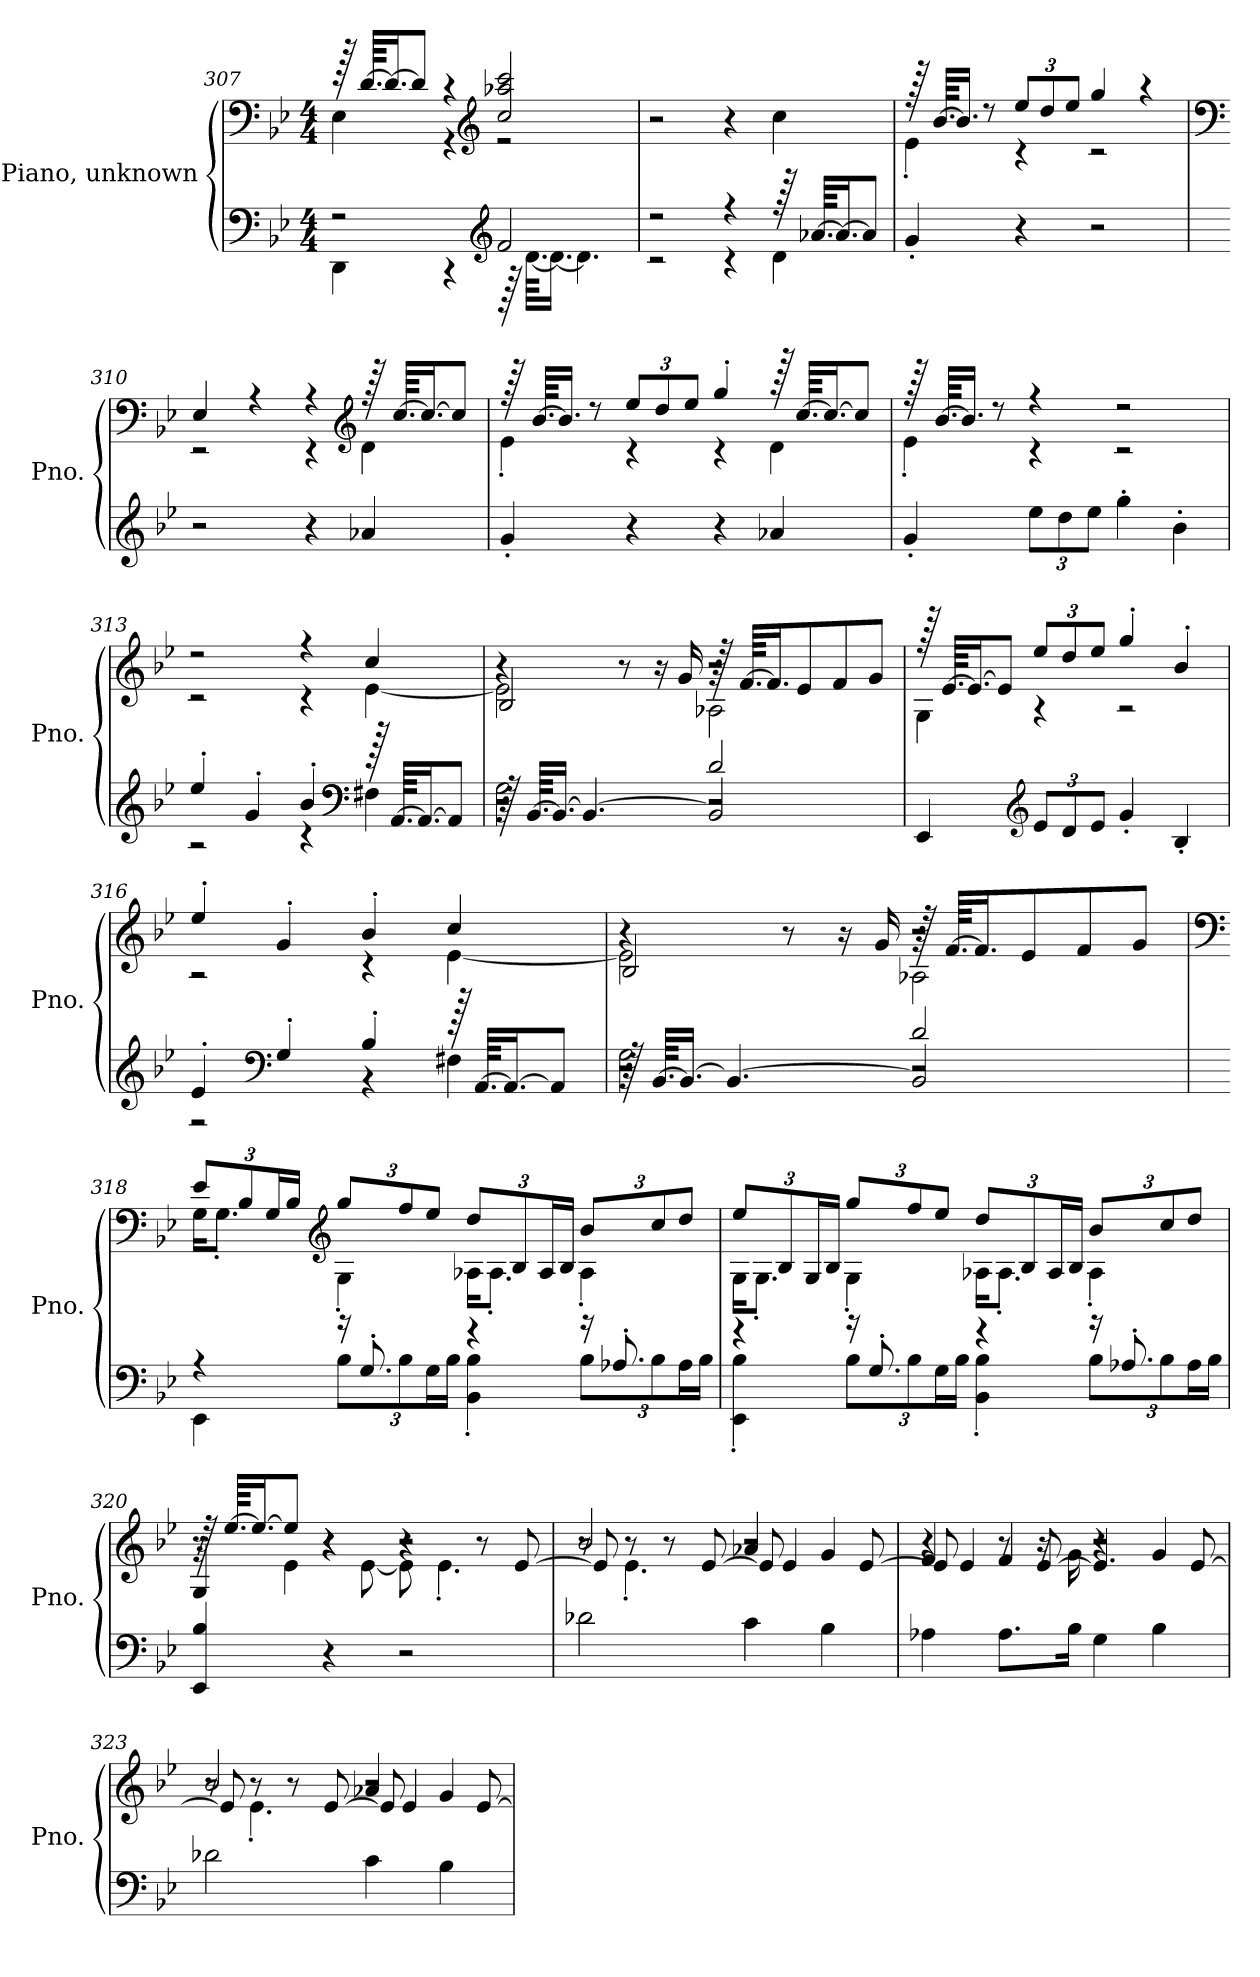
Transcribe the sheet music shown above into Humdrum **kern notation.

**kern	**kern
*part1	*part1
*staff2	*staff1
*I"Piano, unknown	*
*I'Pno.	*
*clefF4	*clefF4
*k[b-e-]	*k[b-e-]
*M4/4	*M4/4
=307	=307
*^	*^
2r	4DD\	128r	4E-\
.	.	[64.d/KKLL	.
.	.	16.d/J_	.
.	.	8d/J]	.
.	4r	4r	4r
*clefG2	*	*clefG2	*
2f/	128r	2cc/ 2aa-X/ 2ccc/	2r
.	[64.d\KKLL	.	.
.	16.d\JJ_	.	.
.	4.d\]	.	.
*	*	*v	*v
!!LO:LB:g=z
=308	=308	=308
2r	2r	2r
4r	4r	4r
128r	4d\	4cc\
[64.a-X/KKLL	.	.
16.a-/J_	.	.
8a-/J]	.	.
*v	*v	*
=309	=309
*	*^
4g'/	128r	4e-'\
.	[64.b-/KKLL	.
.	16.b-/JJ]	.
.	8r	.
*	*Xbrackettup	*
4r	12ee-/L	4r
.	12dd/	.
.	12ee-/J	.
2r	4gg/	2r
.	4r	.
=310	=310	=310
*	*clefF4	*
2r	4E-/	2r
.	4r	.
4r	4r	4r
*	*clefG2	*
4a-X/	128r	4d\
.	[64.cc/KKLL	.
.	16.cc/J_	.
.	8cc/J]	.
!!LO:LB:g=z	!!
=311	=311	=311
4g'/	128r	4e-'\
.	[64.b-/KKLL	.
.	16.b-/JJ]	.
.	8r	.
4r	12ee-/L	4r
.	12dd/	.
.	12ee-/J	.
4r	4gg'/	4r
4a-X/	128r	4d\
.	[64.cc/KKLL	.
.	16.cc/J_	.
.	8cc/J]	.
=312	=312	=312
4g'/	128r	4e-'\
.	[64.b-/KKLL	.
.	16.b-/JJ]	.
.	8r	.
*Xbrackettup	*	*
12ee-\L	4r	4r
12dd\	.	.
12ee-\J	.	.
4gg'\	2r	2r
4b-'\	.	.
=313	=313	=313
*^	*	*
4ee-'/	2r	2r	2r
4g'/	.	.	.
4b-'/	4r	4r	4r
*clefF4	*	*	*
128r	4F#X\	4cc/	[4e-\
[64.AA/KKLL	.	.	.
16.AA/J_	.	.	.
8AA/J]	.	.	.
!!LO:LB:g=z
=314	=314	=314	=314
*	*^	*	*^
2r	2G\	128r	4r	2e-\]	2B-/
.	.	[64.BB-/KKLL	.	.	.
.	.	16.BB-/JJ_	.	.	.
.	.	4.BB-/_	.	.	.
.	.	.	8r	.	.
.	.	.	16r	.	.
.	.	.	16g/	.	.
2d/	2r	2BB-/]	128r	2A-X\	2r
.	.	.	[64.f/KKLL	.	.
.	.	.	16.f/J]	.	.
.	.	.	8e-/	.	.
.	.	.	8f/	.	.
.	.	.	8g/J	.	.
*v	*v	*v	*	*	*
*	*	*v	*v
=315	=315	=315
4EE-/	128r	4G\
.	[64.e-/KKLL	.
.	16.e-/J_	.
.	8e-/J]	.
*clefG2	*	*
12e-/L	12ee-/L	4r
12d/	12dd/	.
12e-/J	12ee-/J	.
4g'/	4gg'/	2r
4B-'/	4b-'/	.
=316	=316	=316
*^	*	*
4e-'/	2r	4ee-'/	2r
*clefF4	*	*	*
4G'/	.	4g'/	.
4B-'/	4r	4b-'/	4r
128r	4F#X\	4cc/	[4e-\
[64.AA/KKLL	.	.	.
16.AA/J_	.	.	.
8AA/J]	.	.	.
!!LO:LB:g=z
=317	=317	=317	=317
*	*^	*	*^
2r	2G\	128r	4r	2e-\]	2B-/
.	.	[64.BB-/KKLL	.	.	.
.	.	16.BB-/JJ_	.	.	.
.	.	4.BB-/_	.	.	.
.	.	.	8r	.	.
.	.	.	16r	.	.
.	.	.	16g/	.	.
2d/	2r	2BB-/]	128r	2A-X\	2r
.	.	.	[64.f/KKLL	.	.
.	.	.	16.f/J]	.	.
.	.	.	8e-/	.	.
.	.	.	8f/	.	.
.	.	.	8g/J	.	.
*v	*v	*v	*	*	*
*	*v	*v	*v
=318	=318
*	*clefF4
*^	*^
4r	4EE-\	12e-/L	16G\KL
.	.	.	8.G'\J
.	.	12B-/	.
.	.	24G/L	.
.	.	24B-/JJ	.
*	*	*clefG2	*
16r	12B-\L	12gg/L	4G'\
8.G'/	.	.	.
.	12B-\	12ff/	.
.	24G\L	12ee-/J	.
.	24B-\JJ	.	.
4r	4BB-\' 4B-\'	12dd/L	16A-X\KL
.	.	.	8.A-'\J
.	.	12B-/	.
.	.	24A-/L	.
.	.	24B-/JJ	.
16r	12B-\L	12b-/L	4A-'\
8.A-X'/	.	.	.
.	12B-\	12cc/	.
.	24A-\L	12dd/J	.
.	24B-\JJ	.	.
!!LO:LB:g=z	!!
=319	=319	=319	=319
4r	4EE-\' 4B-\'	12ee-/L	16G\KL
.	.	.	8.G'\J
.	.	12B-/	.
.	.	24G/L	.
.	.	24B-/JJ	.
16r	12B-\L	12gg/L	4G'\
8.G'/	.	.	.
.	12B-\	12ff/	.
.	24G\L	12ee-/J	.
.	24B-\JJ	.	.
4r	4BB-\' 4B-\'	12dd/L	16A-X\KL
.	.	.	8.A-'\J
.	.	12B-/	.
.	.	24A-/L	.
.	.	24B-/JJ	.
16r	12B-\L	12b-/L	4A-'\
8.A-X'/	.	.	.
.	12B-\	12cc/	.
.	24A-\L	12dd/J	.
.	24B-\JJ	.	.
*v	*v	*	*
=320	=320	=320
*	*	*^
4EE-/ 4B-/	128r	8r	4G'/
.	[64.ee-/KKLL	.	.
.	16.ee-/J_	.	.
.	8ee-/J]	4e-\	.
4r	4r	.	4r
.	.	[8e-\	.
2r	2r	8e-\]	4r
.	.	4.e-'\	.
.	.	.	8r
.	.	.	[8e-/
!!LO:PB:g=z	!!	!!
=321	=321	=321	=321
2d-X\	2b-/	8r	8e-/]
.	.	4.e-'\	8r
.	.	.	8r
.	.	.	[8e-/
4c\	4a-X/	2r	8e-/]
.	.	.	4e-/
4B-\	4g/	.	.
.	.	.	[8e-/
=322	=322	=322	=322
4A-X\	4f/	4r	8e-/]
.	.	.	4e-/
8.A-\L	4f/	8r	.
.	.	16r	[8e-/
16B-\Jk	.	16g\	.
4G\	4r	2r	4.e-/]
4B-\	4g/	.	.
.	.	.	[8e-/
=323	=323	=323	=323
2d-X\	2b-/	8r	8e-/]
.	.	4.e-'\	8r
.	.	.	8r
.	.	.	[8e-/
4c\	4a-X/	2r	8e-/]
.	.	.	4e-/
4B-\	4g/	.	.
.	.	.	[8e-/
*	*v	*v	*v
=	=
*-	*-
